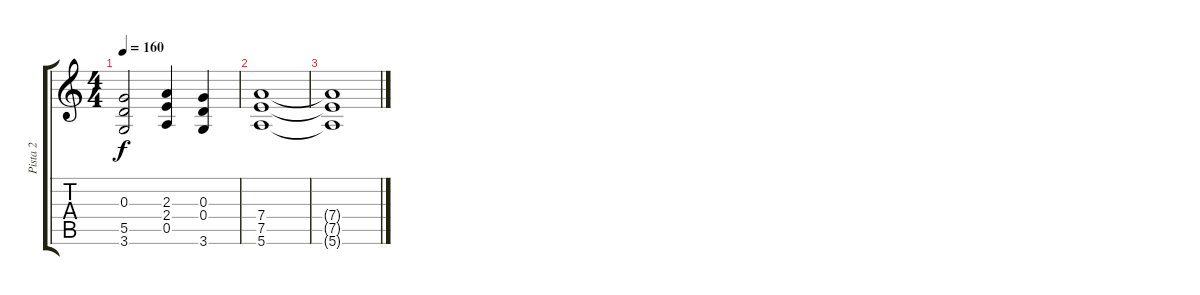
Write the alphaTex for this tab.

\track ("Pista 2" "Pista 2") {instrument distortionguitar}
\staff {score tabs}
\tuning (E4 B3 G3 D3 A2 E2) {hide}
\ts (4 4)
\tempo 160
\clef g2
\ks c
(0.3 5.5 3.6).2{dy f} (2.3 2.4 0.5).4 (0.3 0.4 3.6).4 |
(7.4 7.5 5.6).1 |
(7.4{t} 7.5{t} 5.6{t}).1
